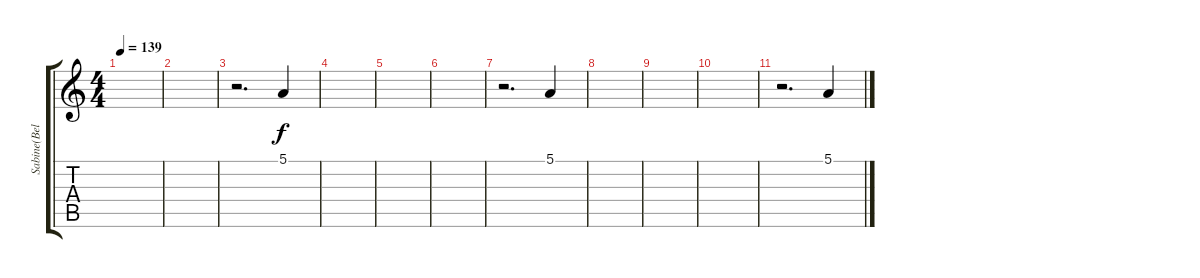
\track ("Sabine(Bells)" "Sabine(Bel") {instrument tubularbells}
\staff {score tabs}
\tuning (E4 B3 G3 D3 A2 E2) {hide}
\ts (4 4)
\tempo 139
\clef g2
\ks c
|
|
r.2{d} 5.1.4 |
|
|
|
r.2{d} 5.1.4 |
|
|
|
r.2{d} 5.1.4
